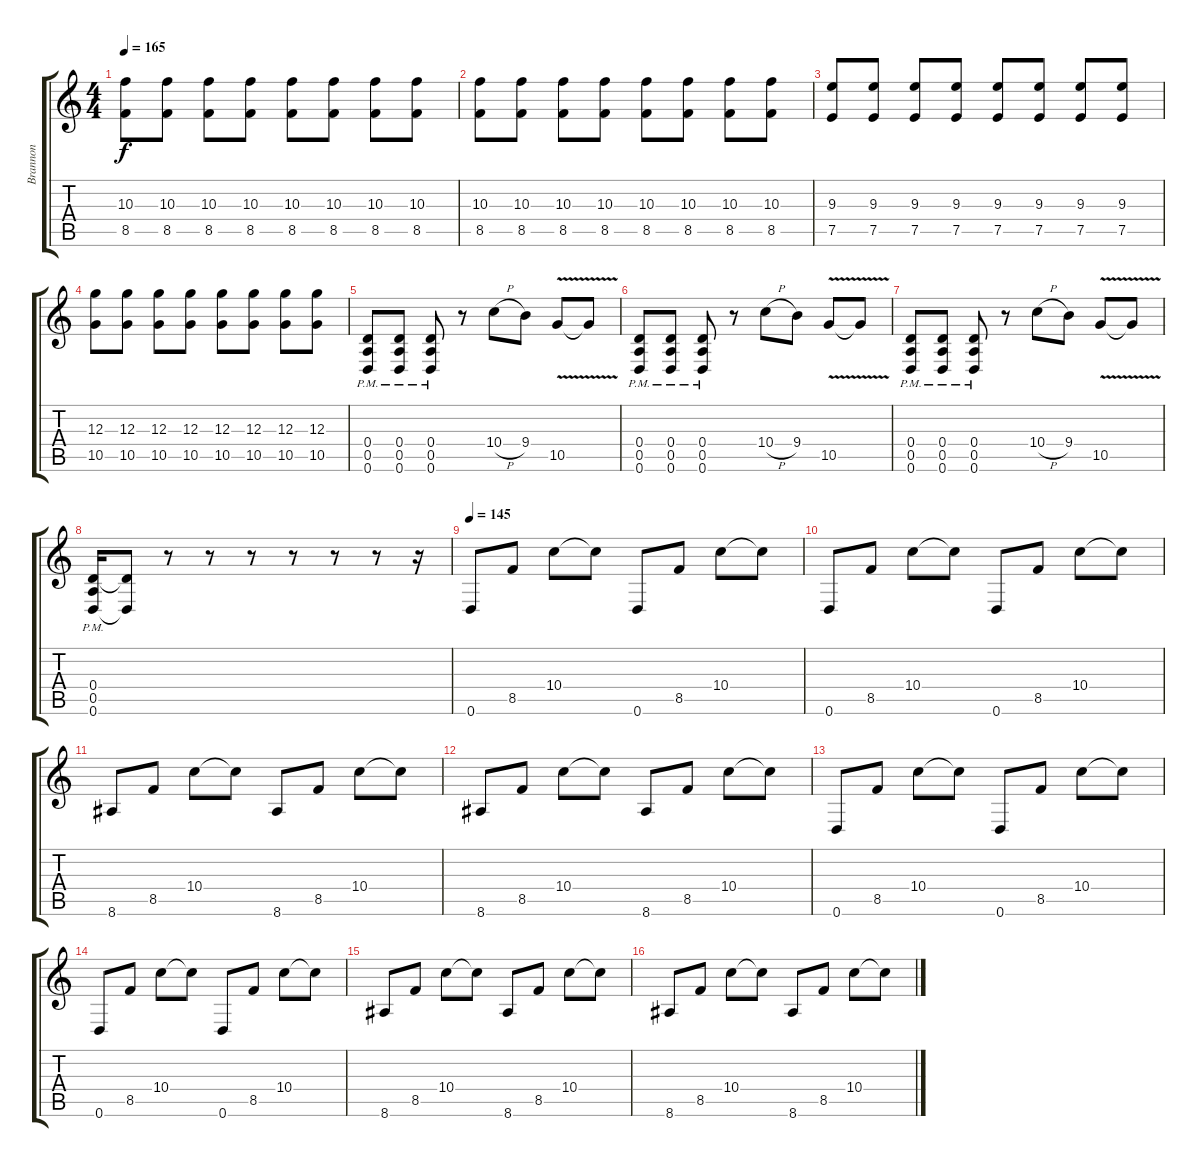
\track ("Brannon" "Brannon") {instrument distortionguitar}
\staff {score tabs}
\tuning (E4 B3 G3 D3 A2 D2) {hide}
\ts (4 4)
\tempo 165
\clef g2
\ks c
(10.3 8.5).8{dy f instrument distortionguitar} (10.3 8.5).8 (10.3 8.5).8 (10.3 8.5).8 (10.3 8.5).8 (10.3 8.5).8 (10.3 8.5).8 (10.3 8.5).8 |
(10.3 8.5).8{instrument distortionguitar} (10.3 8.5).8 (10.3 8.5).8 (10.3 8.5).8 (10.3 8.5).8 (10.3 8.5).8 (10.3 8.5).8 (10.3 8.5).8 |
(9.3 7.5).8 (9.3 7.5).8 (9.3 7.5).8 (9.3 7.5).8 (9.3 7.5).8 (9.3 7.5).8 (9.3 7.5).8 (9.3 7.5).8 |
(12.3 10.5).8 (12.3 10.5).8 (12.3 10.5).8 (12.3 10.5).8 (12.3 10.5).8 (12.3 10.5).8 (12.3 10.5).8 (12.3 10.5).8 |
(0.4{pm} 0.5{pm} 0.6{pm}).8{instrument distortionguitar} (0.4{pm} 0.5{pm} 0.6{pm}).8 (0.4{pm} 0.5{pm} 0.6{pm}).8 r.8 10.4{h}.8 9.4.8 10.5{v}.8{instrument guitarharmonics} 10.5{t}.8 |
(0.4{pm} 0.5{pm} 0.6{pm}).8{instrument distortionguitar} (0.4{pm} 0.5{pm} 0.6{pm}).8 (0.4{pm} 0.5{pm} 0.6{pm}).8 r.8 10.4{h}.8 9.4.8 10.5{v}.8{instrument guitarharmonics} 10.5{t}.8 |
(0.4{pm} 0.5{pm} 0.6{pm}).8{instrument distortionguitar} (0.4{pm} 0.5{pm} 0.6{pm}).8 (0.4{pm} 0.5{pm} 0.6{pm}).8 r.8 10.4{h}.8 9.4.8 10.5{v}.8{instrument guitarharmonics} 10.5{t}.8 |
(0.4{pm} 0.5{pm} 0.6{pm}).16{instrument distortionguitar} (0.4{t} 0.6{t}).8 r.8 r.8 r.8 r.8 r.8 r.8 r.16 |
\tempo 145
0.6.8 8.5.8 10.4.8 10.4{t}.8 0.6.8 8.5.8 10.4.8 10.4{t}.8 |
0.6.8 8.5.8 10.4.8 10.4{t}.8 0.6.8 8.5.8 10.4.8 10.4{t}.8 |
8.6.8 8.5.8 10.4.8 10.4{t}.8 8.6.8 8.5.8 10.4.8 10.4{t}.8 |
8.6.8 8.5.8 10.4.8 10.4{t}.8 8.6.8 8.5.8 10.4.8 10.4{t}.8 |
0.6.8 8.5.8 10.4.8 10.4{t}.8 0.6.8 8.5.8 10.4.8 10.4{t}.8 |
0.6.8 8.5.8 10.4.8 10.4{t}.8 0.6.8 8.5.8 10.4.8 10.4{t}.8 |
8.6.8 8.5.8 10.4.8 10.4{t}.8 8.6.8 8.5.8 10.4.8 10.4{t}.8 |
8.6.8 8.5.8 10.4.8 10.4{t}.8 8.6.8 8.5.8 10.4.8 10.4{t}.8
